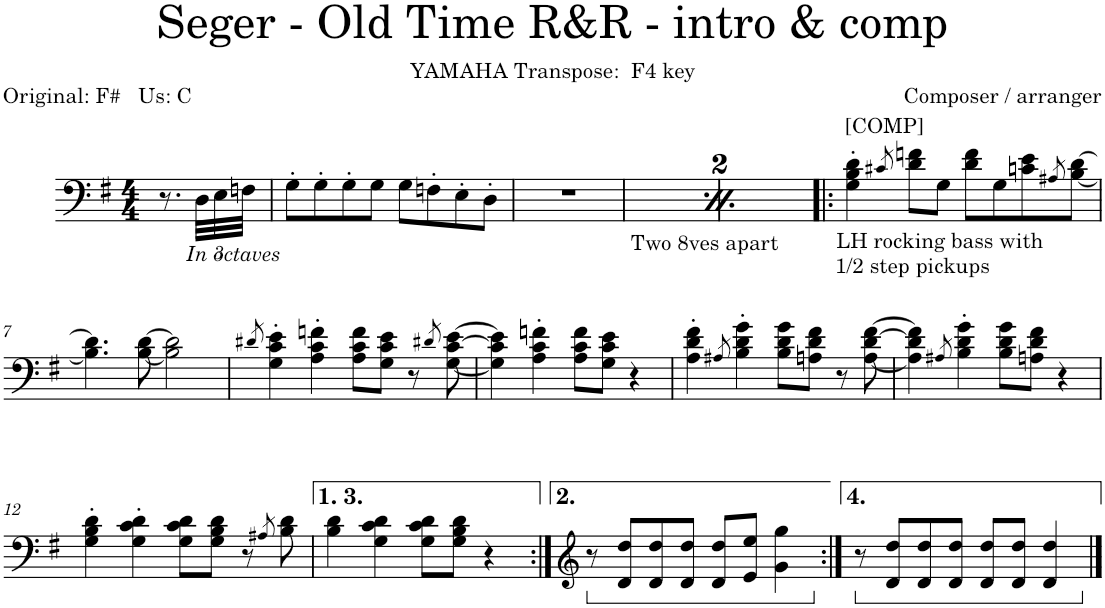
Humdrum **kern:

**kern	**kern
*part1	*part1
*staff2	*staff1
*I"Piano	*
*I'Pno.	*
*stria5	*
*clefF4	*clefF4
*k[f#]	*k[f#]
*M4/4	*M4/4
=1	=1
8r	8.r
16r	.
*Xbrackettup	*Xbrackettup
!	!LO:TX:b:i:t=In octaves
48D\LLL	48D\LLL
48E\	48E\
48Fn\JJJ	48Fn\JJJ
=2	=2
8G'\L	8G'\L
8G'\J	8G'\
8G'\L	8G'\
8G\J	8G\J
8G\L	8G\L
8Fn'\J	8Fn'\
8E'\L	8E'\
8D'\J	8D'\J
=3	=3
1r	1r
=4	=4
8G'\L	8G'\L
8G'\J	8G'\
8G'\L	8G'\
8G\J	8G\J
8G\L	8G\L
8Fn'\J	8Fn'\
8E'\L	8E'\
8D'\J	8D'\J
=5	=5
1r	1r
=6!|:	=6!|:
!	!LO:TX:b:t=LH rocking bass with
!	!LO:TX:b:t=1/2 step pickups
!	!LO:TX:a:t=[COMP]
8GGG^/L	4G\' 4B\' 4d\'
8GG/J	.
.	8qc#X/
8GGG/L	8d\ 8fn\L
8GG/J	8G\J
8GGG/L	8d\ 8f\L
8GG/J	8G\
8GGG/L	8cn\ 8e\
.	8qA#X/
8GG/J	[8B\ [8d\J
!!LO:LB:g=z
=7	=7
8GGG/L	4.B\] 4.d\]
8GG/J	.
8GGG/L	.
8GG/J	[8B\ [8d\
8GGG/L	2B\] 2d\]
8GG/J	.
8GGG/L	.
8BBB^/ 8BB^/J	.
=8	=8
.	8qd#X/
8CC^/L	4G\' 4c\' 4e\'
8C/J	.
8CC/L	4A\' 4c\' 4fn\'
8C/J	.
8CC/L	8A\ 8c\ 8f\L
8C/J	8G\ 8c\ 8e\J
8CC/L	8r
.	8qd#X/
8C/J	[8G\ [8c\ [8e\
=9	=9
8CC/L	4G\] 4c\] 4e\]
8C/J	.
8CC/L	4A\' 4c\' 4fn\'
8C/J	.
8CC/L	8A\ 8c\ 8f\L
8C/J	8G\ 8c\ 8e\J
8CC/L	4r
8CC#X^/ 8C#X^/J	.
=10	=10
8DD^/L	4A\' 4d\' 4f#\'
8D/J	.
.	8qA#X/
8DD/L	4B\' 4d\' 4g\'
8D/J	.
8DD/L	8B\ 8d\ 8g\L
8D/J	8An\ 8d\ 8f#\J
8DD/L	8r
8D/J	[8A\ [8d\ [8f#\
=11	=11
8DD/L	4A\] 4d\] 4f#\]
8D/J	.
.	8qA#X/
8DD/L	4B\' 4d\' 4g\'
8D/J	.
8DD/L	8B\ 8d\ 8g\L
8D/J	8An\ 8d\ 8f#\J
8DD/L	4r
8FFF#^/ 8FF#^/J	.
!!LO:LB:g=z
=12	=12
8GGG^/L	4G\' 4B\' 4d\'
8GG/J	.
8GGG/L	4G\' 4c\' 4d\'
8GG/J	.
8GGG/L	8G\ 8c\ 8d\L
8GG/J	8G\ 8B\ 8d\J
8GGG/L	8r
.	8qA#X/
8GG/J	8B\ 8d\
=13	=13
8GGG/L	4B\ 4d\
8GG/J	.
8GGG/L	4G\ 4c\ 4d\
8GG/J	.
8GGG/L	8G\ 8c\ 8d\L
8GG/J	8G\ 8B\ 8d\J
8GGG/L	4r
8FFF#^/ 8FF#^/J	.
=14:|!	=14:|!
*	*clefG2
!LO:N:vis=2	!
*	*ped
2.r	8r
.	8d/ 8dd/L
.	8d/ 8dd/
.	8d/ 8dd/J
.	8d/ 8dd/L
.	8e/ 8ee/J
8r	4g\ 4gg\
8FFF#^ 8FF#^	.
=15:|!	=15:|!
!LO:N:vis=2	!
*	*Xped
*	*ped
2.r	8r
.	8d/ 8dd/L
.	8d/ 8dd/
.	8d/ 8dd/J
.	8d/ 8dd/L
.	8d/ 8dd/J
8r	4d/ 4dd/
8FFF#^ 8FF#^	.
*	*Xped
==	==
*-	*-
